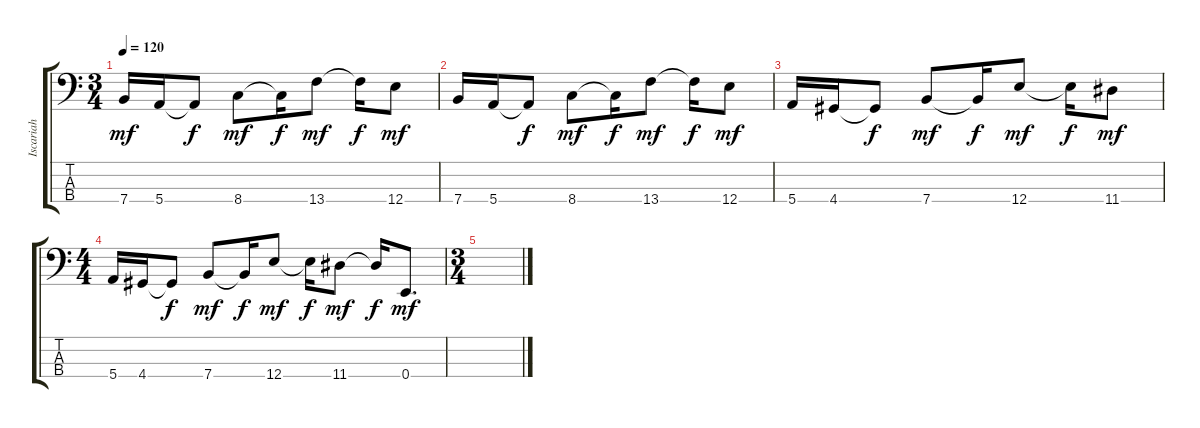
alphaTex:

\track ("Iscariah" "Iscariah") {instrument electricbasspick}
\staff {score tabs}
\tuning (G2 D2 A1 E1) {hide}
\ts (3 4)
\tempo 120
\clef f4
\ks c
7.4.16{dy mf} 5.4.16 5.4{t}.8{dy f} 8.4.8{dy mf} 8.4{t}.16{dy f} 13.4.8{dy mf} 13.4{t}.16{dy f} 12.4.8{dy mf} |
7.4.16 5.4.16 5.4{t}.8{dy f} 8.4.8{dy mf} 8.4{t}.16{dy f} 13.4.8{dy mf} 13.4{t}.16{dy f} 12.4.8{dy mf} |
5.4.16 4.4.16 4.4{t}.8{dy f} 7.4.8{dy mf} 7.4{t}.16{dy f} 12.4.8{dy mf} 12.4{t}.16{dy f} 11.4.8{dy mf} |
\ts (4 4)
5.4.16 4.4.16 4.4{t}.8{dy f} 7.4.8{dy mf} 7.4{t}.16{dy f} 12.4.8{dy mf} 12.4{t}.16{dy f} 11.4.8{dy mf} 11.4{t}.16{dy f} 0.4.8{d dy mf} |
\ts (3 4)
